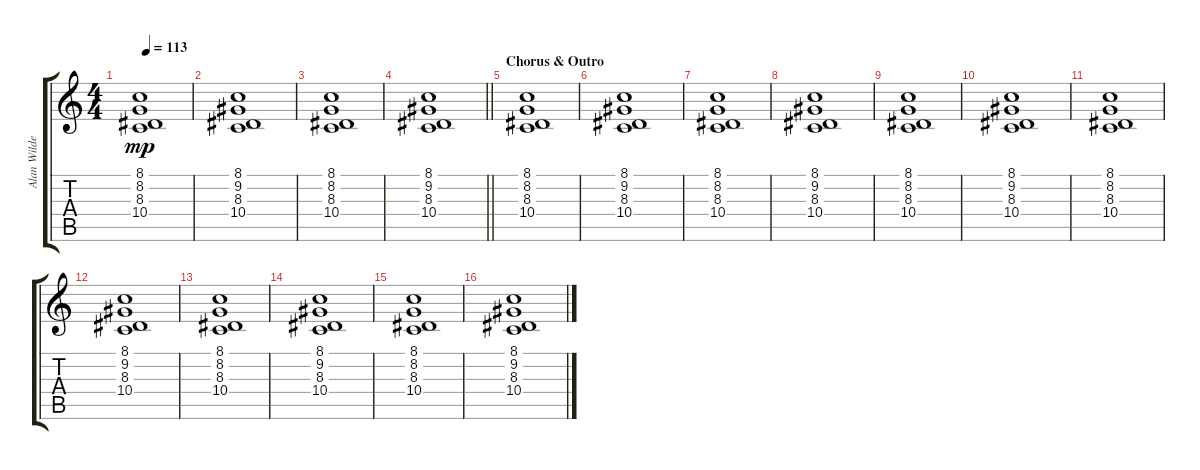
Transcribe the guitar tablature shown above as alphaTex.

\track ("Alan Wilder - Choir Pad II" "Alan Wilde") {instrument choiraahs}
\staff {score tabs}
\tuning (E4 B3 G3 D3 A2 E2) {hide}
\ts (4 4)
\tempo 113
\clef g2
\ks c
(8.1 8.2 8.3 10.4).1{dy mp} |
(8.1 9.2 8.3 10.4).1 |
(8.1 8.2 8.3 10.4).1 |
\barLineRight lightlight
(8.1 9.2 8.3 10.4).1 |
\section ("" "Chorus & Outro")
(8.1 8.2 8.3 10.4).1 |
(8.1 9.2 8.3 10.4).1 |
(8.1 8.2 8.3 10.4).1 |
(8.1 9.2 8.3 10.4).1 |
(8.1 8.2 8.3 10.4).1 |
(8.1 9.2 8.3 10.4).1 |
(8.1 8.2 8.3 10.4).1 |
(8.1 9.2 8.3 10.4).1 |
(8.1 8.2 8.3 10.4).1 |
(8.1 9.2 8.3 10.4).1 |
(8.1 8.2 8.3 10.4).1 |
(8.1 9.2 8.3 10.4).1
